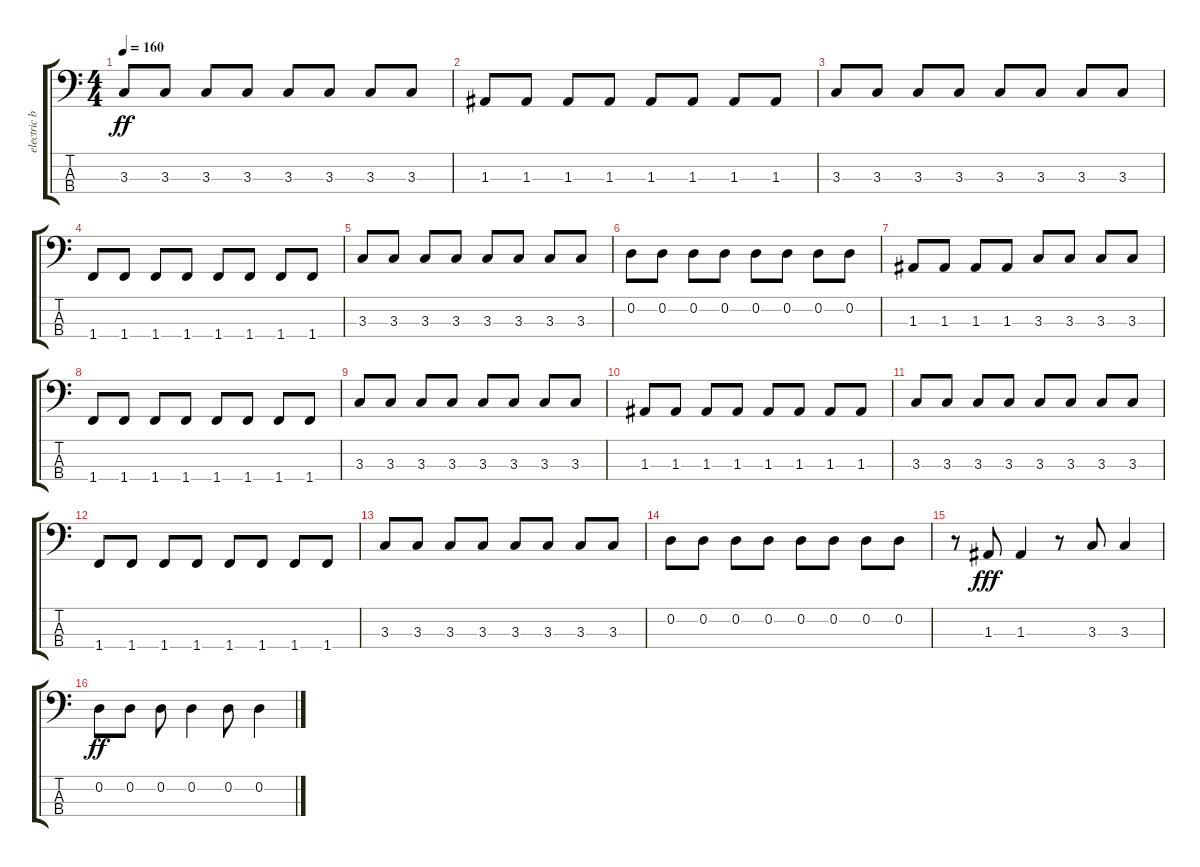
\track ("electric bass" "electric b") {instrument electricbasspick}
\staff {score tabs}
\tuning (G2 D2 A1 E1) {hide}
\ts (4 4)
\tempo 160
\clef f4
\ks c
3.3.8{dy ff} 3.3.8 3.3.8 3.3.8 3.3.8 3.3.8 3.3.8 3.3.8 |
1.3.8 1.3.8 1.3.8 1.3.8 1.3.8 1.3.8 1.3.8 1.3.8 |
3.3.8 3.3.8 3.3.8 3.3.8 3.3.8 3.3.8 3.3.8 3.3.8 |
1.4.8 1.4.8 1.4.8 1.4.8 1.4.8 1.4.8 1.4.8 1.4.8 |
3.3.8 3.3.8 3.3.8 3.3.8 3.3.8 3.3.8 3.3.8 3.3.8 |
0.2.8 0.2.8 0.2.8 0.2.8 0.2.8 0.2.8 0.2.8 0.2.8 |
1.3.8 1.3.8 1.3.8 1.3.8 3.3.8 3.3.8 3.3.8 3.3.8 |
1.4.8 1.4.8 1.4.8 1.4.8 1.4.8 1.4.8 1.4.8 1.4.8 |
3.3.8 3.3.8 3.3.8 3.3.8 3.3.8 3.3.8 3.3.8 3.3.8 |
1.3.8 1.3.8 1.3.8 1.3.8 1.3.8 1.3.8 1.3.8 1.3.8 |
3.3.8 3.3.8 3.3.8 3.3.8 3.3.8 3.3.8 3.3.8 3.3.8 |
1.4.8 1.4.8 1.4.8 1.4.8 1.4.8 1.4.8 1.4.8 1.4.8 |
3.3.8 3.3.8 3.3.8 3.3.8 3.3.8 3.3.8 3.3.8 3.3.8 |
0.2.8 0.2.8 0.2.8 0.2.8 0.2.8 0.2.8 0.2.8 0.2.8 |
r.8 1.3.8{dy fff} 1.3.4 r.8 3.3.8 3.3.4 |
0.2.8{dy ff} 0.2.8 0.2.8 0.2.4 0.2.8 0.2.4
